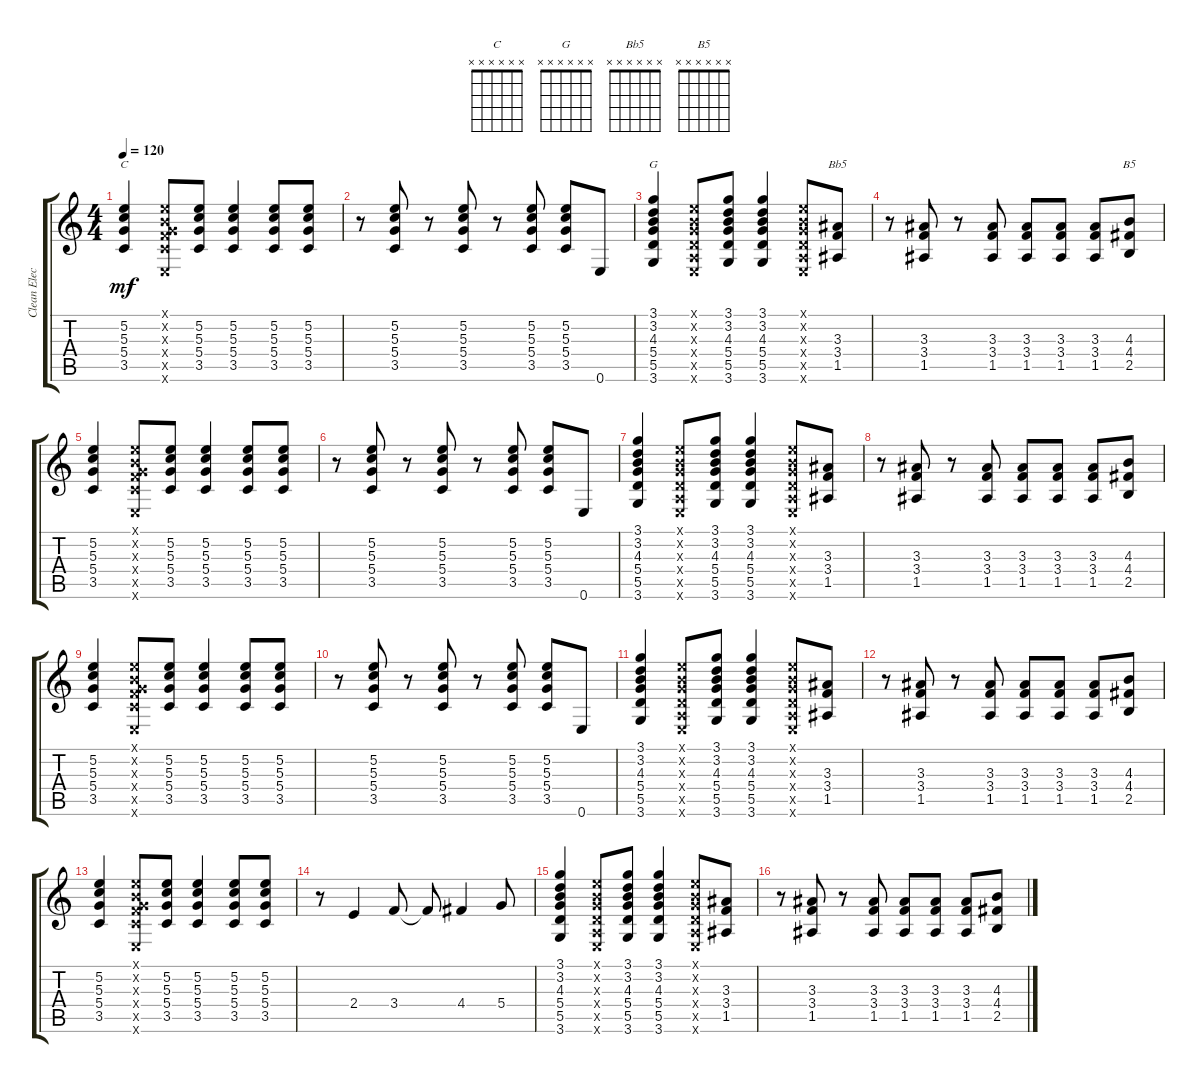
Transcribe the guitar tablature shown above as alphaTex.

\track ("Clean Elec" "Clean Elec") {instrument electricguitarjazz}
\staff {score tabs}
\tuning (E4 B3 G3 D3 A2 E2) {hide}
\chord ("C" x x x x x x) {firstfret 0}
\chord ("G" x x x x x x) {firstfret 0}
\chord ("Bb5" x x x x x x) {firstfret 0}
\chord ("B5" x x x x x x) {firstfret 0}
\ts (4 4)
\tempo 120
\clef g2
\ks c
(5.2 5.3 5.4 3.5).4{ch "C" dy mf} (0.1{x} 0.2{x} 0.3{x} 3.4{x} 3.5{x} 0.6{x}).8 (5.2 5.3 5.4 3.5).8 (5.2 5.3 5.4 3.5).4 (5.2 5.3 5.4 3.5).8 (5.2 5.3 5.4 3.5).8 |
r.8 (5.2 5.3 5.4 3.5).8 r.8 (5.2 5.3 5.4 3.5).8 r.8 (5.2 5.3 5.4 3.5).8 (5.2 5.3 5.4 3.5).8 0.6.8 |
(3.1 3.2 4.3 5.4 5.5 3.6).4{ch "G"} (0.1{x} 0.2{x} 0.3{x} 0.4{x} 0.5{x} 0.6{x}).8 (3.1 3.2 4.3 5.4 5.5 3.6).8 (3.1 3.2 4.3 5.4 5.5 3.6).4 (0.1{x} 0.2{x} 0.3{x} 0.4{x} 0.5{x} 0.6{x}).8 (3.3 3.4 1.5).8{ch "Bb5"} |
r.8 (3.3 3.4 1.5).8 r.8 (3.3 3.4 1.5).8 (3.3 3.4 1.5).8 (3.3 3.4 1.5).8 (3.3 3.4 1.5).8 (4.3 4.4 2.5).8{ch "B5"} |
(5.2 5.3 5.4 3.5).4 (0.1{x} 0.2{x} 0.3{x} 3.4{x} 3.5{x} 0.6{x}).8 (5.2 5.3 5.4 3.5).8 (5.2 5.3 5.4 3.5).4 (5.2 5.3 5.4 3.5).8 (5.2 5.3 5.4 3.5).8 |
r.8 (5.2 5.3 5.4 3.5).8 r.8 (5.2 5.3 5.4 3.5).8 r.8 (5.2 5.3 5.4 3.5).8 (5.2 5.3 5.4 3.5).8 0.6.8 |
(3.1 3.2 4.3 5.4 5.5 3.6).4 (0.1{x} 0.2{x} 0.3{x} 0.4{x} 0.5{x} 0.6{x}).8 (3.1 3.2 4.3 5.4 5.5 3.6).8 (3.1 3.2 4.3 5.4 5.5 3.6).4 (0.1{x} 0.2{x} 0.3{x} 0.4{x} 0.5{x} 0.6{x}).8 (3.3 3.4 1.5).8 |
r.8 (3.3 3.4 1.5).8 r.8 (3.3 3.4 1.5).8 (3.3 3.4 1.5).8 (3.3 3.4 1.5).8 (3.3 3.4 1.5).8 (4.3 4.4 2.5).8 |
(5.2 5.3 5.4 3.5).4 (0.1{x} 0.2{x} 0.3{x} 3.4{x} 3.5{x} 0.6{x}).8 (5.2 5.3 5.4 3.5).8 (5.2 5.3 5.4 3.5).4 (5.2 5.3 5.4 3.5).8 (5.2 5.3 5.4 3.5).8 |
r.8 (5.2 5.3 5.4 3.5).8 r.8 (5.2 5.3 5.4 3.5).8 r.8 (5.2 5.3 5.4 3.5).8 (5.2 5.3 5.4 3.5).8 0.6.8 |
(3.1 3.2 4.3 5.4 5.5 3.6).4 (0.1{x} 0.2{x} 0.3{x} 0.4{x} 0.5{x} 0.6{x}).8 (3.1 3.2 4.3 5.4 5.5 3.6).8 (3.1 3.2 4.3 5.4 5.5 3.6).4 (0.1{x} 0.2{x} 0.3{x} 0.4{x} 0.5{x} 0.6{x}).8 (3.3 3.4 1.5).8 |
r.8 (3.3 3.4 1.5).8 r.8 (3.3 3.4 1.5).8 (3.3 3.4 1.5).8 (3.3 3.4 1.5).8 (3.3 3.4 1.5).8 (4.3 4.4 2.5).8 |
(5.2 5.3 5.4 3.5).4 (0.1{x} 0.2{x} 0.3{x} 3.4{x} 3.5{x} 0.6{x}).8 (5.2 5.3 5.4 3.5).8 (5.2 5.3 5.4 3.5).4 (5.2 5.3 5.4 3.5).8 (5.2 5.3 5.4 3.5).8 |
r.8 2.4.4 3.4.8 3.4{t}.8 4.4.4 5.4.8 |
(3.1 3.2 4.3 5.4 5.5 3.6).4 (0.1{x} 0.2{x} 0.3{x} 0.4{x} 0.5{x} 0.6{x}).8 (3.1 3.2 4.3 5.4 5.5 3.6).8 (3.1 3.2 4.3 5.4 5.5 3.6).4 (0.1{x} 0.2{x} 0.3{x} 0.4{x} 0.5{x} 0.6{x}).8 (3.3 3.4 1.5).8 |
r.8 (3.3 3.4 1.5).8 r.8 (3.3 3.4 1.5).8 (3.3 3.4 1.5).8 (3.3 3.4 1.5).8 (3.3 3.4 1.5).8 (4.3 4.4 2.5).8
